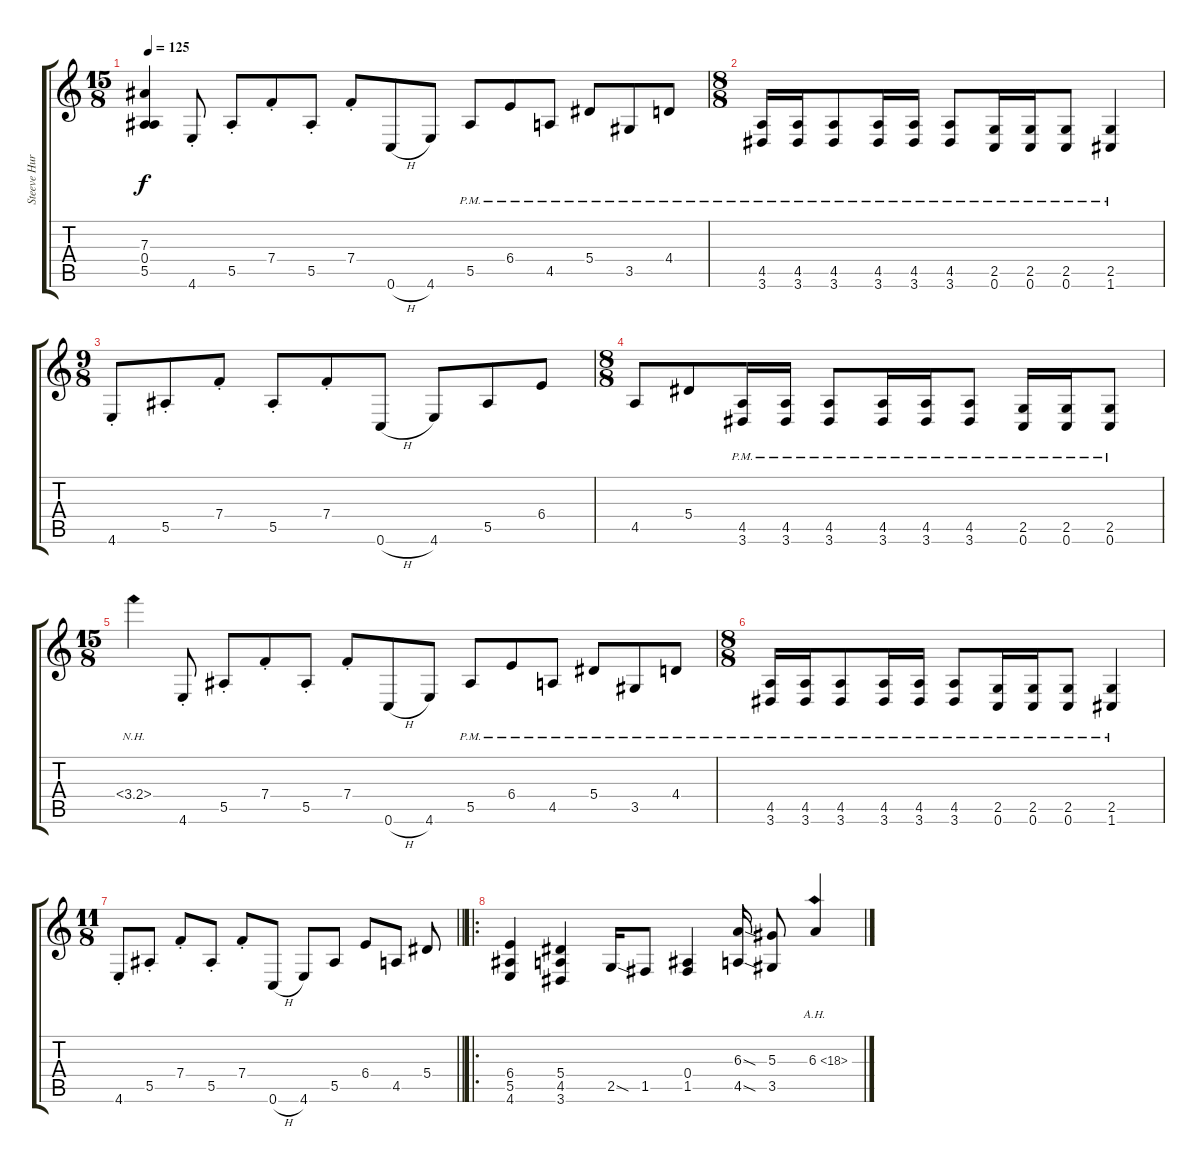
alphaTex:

\track ("Steeve Hurdle" "Steeve Hur") {instrument distortionguitar}
\staff {score tabs}
\tuning (C4 G3 Eb3 Bb2 F2 C2) {hide}
\ts (15 8)
\tempo 125
\clef g2
\ks c
(7.3 0.4 5.5).4{dy f} 4.6{st}.8 5.5{st}.8 7.4{st}.8 5.5{st}.8 7.4{st}.8 0.6{h}.8 4.6.8 5.5{pm}.8 6.4{pm}.8 4.5{pm}.8 5.4{pm}.8 3.5{pm}.8 4.4{pm}.8 |
\ts (8 8)
(4.5{pm} 3.6{pm}).16 (4.5{pm} 3.6{pm}).16 (4.5{pm} 3.6{pm}).8 (4.5{pm} 3.6{pm}).16 (4.5{pm} 3.6{pm}).16 (4.5{pm} 3.6{pm}).8 (2.5{pm} 0.6{pm}).16 (2.5{pm} 0.6{pm}).16 (2.5{pm} 0.6{pm}).8 (2.5{pm} 1.6{pm}).4 |
\ts (9 8)
4.6{st}.8 5.5{st}.8 7.4{st}.8 5.5{st}.8 7.4{st}.8 0.6{h}.8 4.6.8 5.5.8 6.4.8 |
\ts (8 8)
4.5.8 5.4.8 (4.5{pm} 3.6{pm}).16 (4.5{pm} 3.6{pm}).16 (4.5{pm} 3.6{pm}).8 (4.5{pm} 3.6{pm}).16 (4.5{pm} 3.6{pm}).16 (4.5{pm} 3.6{pm}).8 (2.5{pm} 0.6{pm}).16 (2.5{pm} 0.6{pm}).16 (2.5{pm} 0.6{pm}).8 |
\ts (15 8)
3.4{nh}.4 4.6{st}.8 5.5{st}.8 7.4{st}.8 5.5{st}.8 7.4{st}.8 0.6{h}.8 4.6.8 5.5{pm}.8 6.4{pm}.8 4.5{pm}.8 5.4{pm}.8 3.5{pm}.8 4.4{pm}.8 |
\ts (8 8)
(4.5{pm} 3.6{pm}).16 (4.5{pm} 3.6{pm}).16 (4.5{pm} 3.6{pm}).8 (4.5{pm} 3.6{pm}).16 (4.5{pm} 3.6{pm}).16 (4.5{pm} 3.6{pm}).8 (2.5{pm} 0.6{pm}).16 (2.5{pm} 0.6{pm}).16 (2.5{pm} 0.6{pm}).8 (2.5{pm} 1.6{pm}).4 |
\ts (11 8)
\barLineRight lightlight
4.6{st}.8 5.5{st}.8 7.4{st}.8 5.5{st}.8 7.4{st}.8 0.6{h}.8 4.6.8 5.5.8 6.4.8 4.5.8 5.4.8 |
\ro
(6.4 5.5 4.6).4 (5.4 4.5 3.6).4 2.5{sod}.16 1.5.8 (0.4 1.5).4 (6.3{sod} 4.5{sod}).16 (5.3 3.5).8 6.3{ah 12}.4
